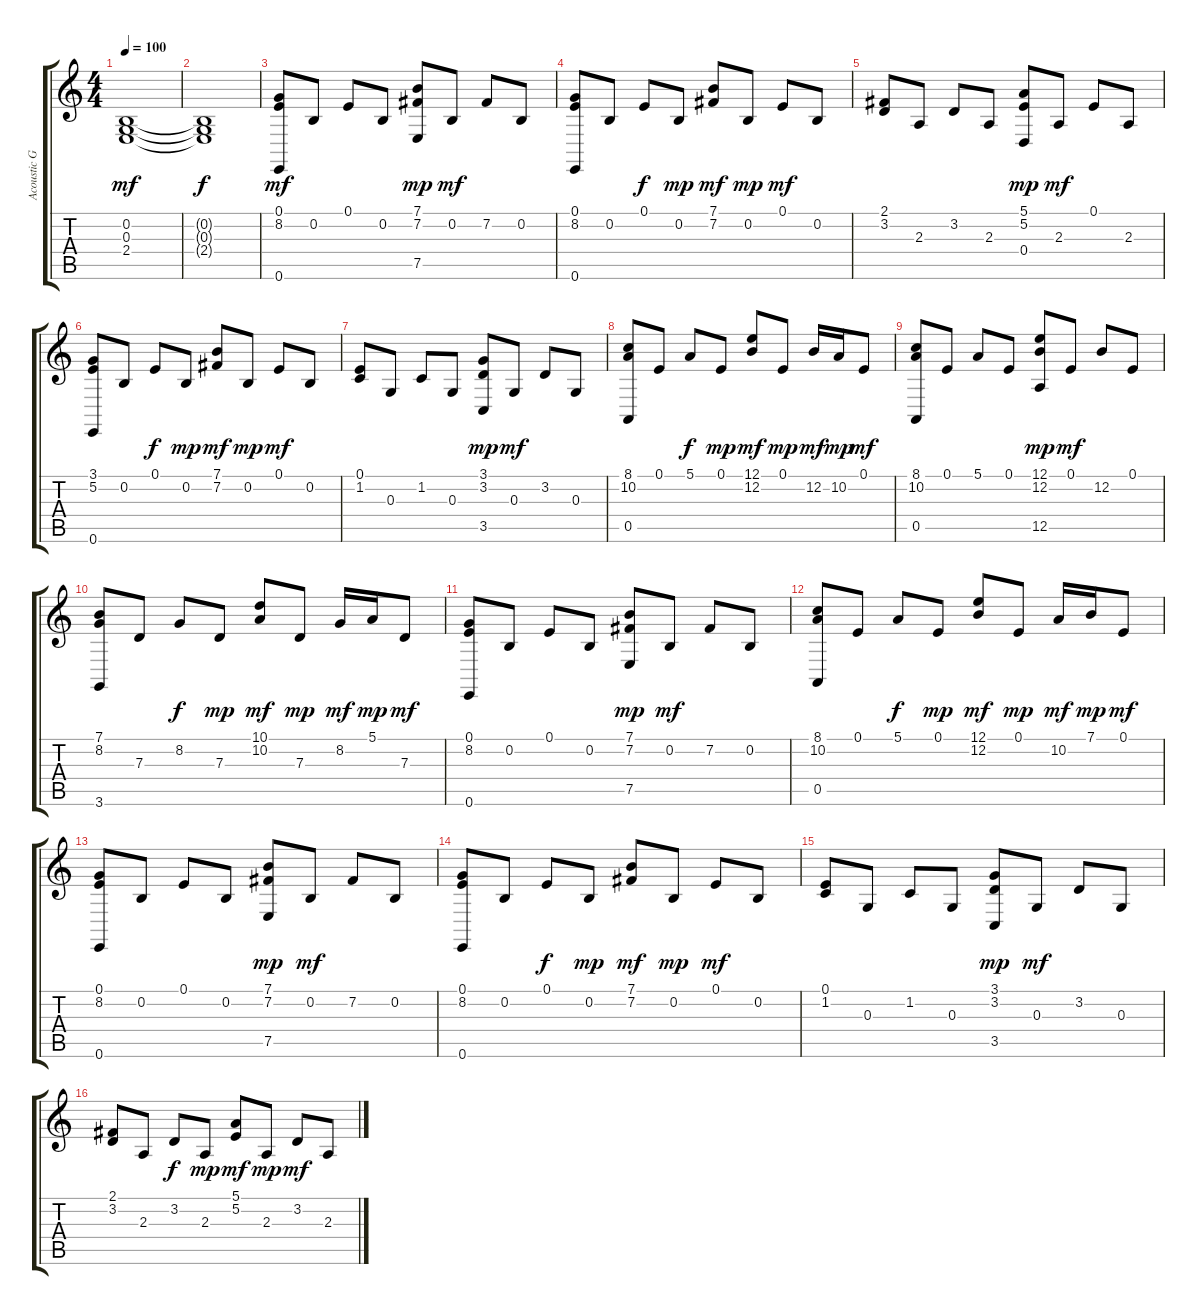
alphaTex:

\track ("Acoustic Grand Piano" "Acoustic G") {instrument acousticgrandpiano}
\staff {score tabs}
\tuning (E4 B3 G3 D3 A2 E2) {hide}
\ts (4 4)
\tempo 100
\clef g2
\ks c
(0.2 0.3 2.4).1{dy mf} |
(0.2{t} 0.3{t} 2.4{t}).1{dy f} |
(0.1 8.2 0.6).8{dy mf} 0.2.8 0.1.8 0.2.8 (7.1 7.2 7.5).8{dy mp} 0.2.8{dy mf} 7.2.8 0.2.8 |
(0.1 8.2 0.6).8 0.2.8 0.1.8{dy f} 0.2.8{dy mp} (7.1 7.2).8{dy mf} 0.2.8{dy mp} 0.1.8{dy mf} 0.2.8 |
(2.1 3.2).8 2.3.8 3.2.8 2.3.8 (5.1 5.2 0.4).8{dy mp} 2.3.8{dy mf} 0.1.8 2.3.8 |
(3.1 5.2 0.6).8 0.2.8 0.1.8{dy f} 0.2.8{dy mp} (7.1 7.2).8{dy mf} 0.2.8{dy mp} 0.1.8{dy mf} 0.2.8 |
(0.1 1.2).8 0.3.8 1.2.8 0.3.8 (3.1 3.2 3.5).8{dy mp} 0.3.8{dy mf} 3.2.8 0.3.8 |
(8.1 10.2 0.5).8 0.1.8 5.1.8{dy f} 0.1.8{dy mp} (12.1 12.2).8{dy mf} 0.1.8{dy mp} 12.2.16{dy mf} 10.2.16{dy mp} 0.1.8{dy mf} |
(8.1 10.2 0.5).8 0.1.8 5.1.8 0.1.8 (12.1 12.2 12.5).8{dy mp} 0.1.8{dy mf} 12.2.8 0.1.8 |
(7.1 8.2 3.6).8 7.3.8 8.2.8{dy f} 7.3.8{dy mp} (10.1 10.2).8{dy mf} 7.3.8{dy mp} 8.2.16{dy mf} 5.1.16{dy mp} 7.3.8{dy mf} |
(0.1 8.2 0.6).8 0.2.8 0.1.8 0.2.8 (7.1 7.2 7.5).8{dy mp} 0.2.8{dy mf} 7.2.8 0.2.8 |
(8.1 10.2 0.5).8 0.1.8 5.1.8{dy f} 0.1.8{dy mp} (12.1 12.2).8{dy mf} 0.1.8{dy mp} 10.2.16{dy mf} 7.1.16{dy mp} 0.1.8{dy mf} |
(0.1 8.2 0.6).8 0.2.8 0.1.8 0.2.8 (7.1 7.2 7.5).8{dy mp} 0.2.8{dy mf} 7.2.8 0.2.8 |
(0.1 8.2 0.6).8 0.2.8 0.1.8{dy f} 0.2.8{dy mp} (7.1 7.2).8{dy mf} 0.2.8{dy mp} 0.1.8{dy mf} 0.2.8 |
(0.1 1.2).8 0.3.8 1.2.8 0.3.8 (3.1 3.2 3.5).8{dy mp} 0.3.8{dy mf} 3.2.8 0.3.8 |
(2.1 3.2).8 2.3.8 3.2.8{dy f} 2.3.8{dy mp} (5.1 5.2).8{dy mf} 2.3.8{dy mp} 3.2.8{dy mf} 2.3.8
